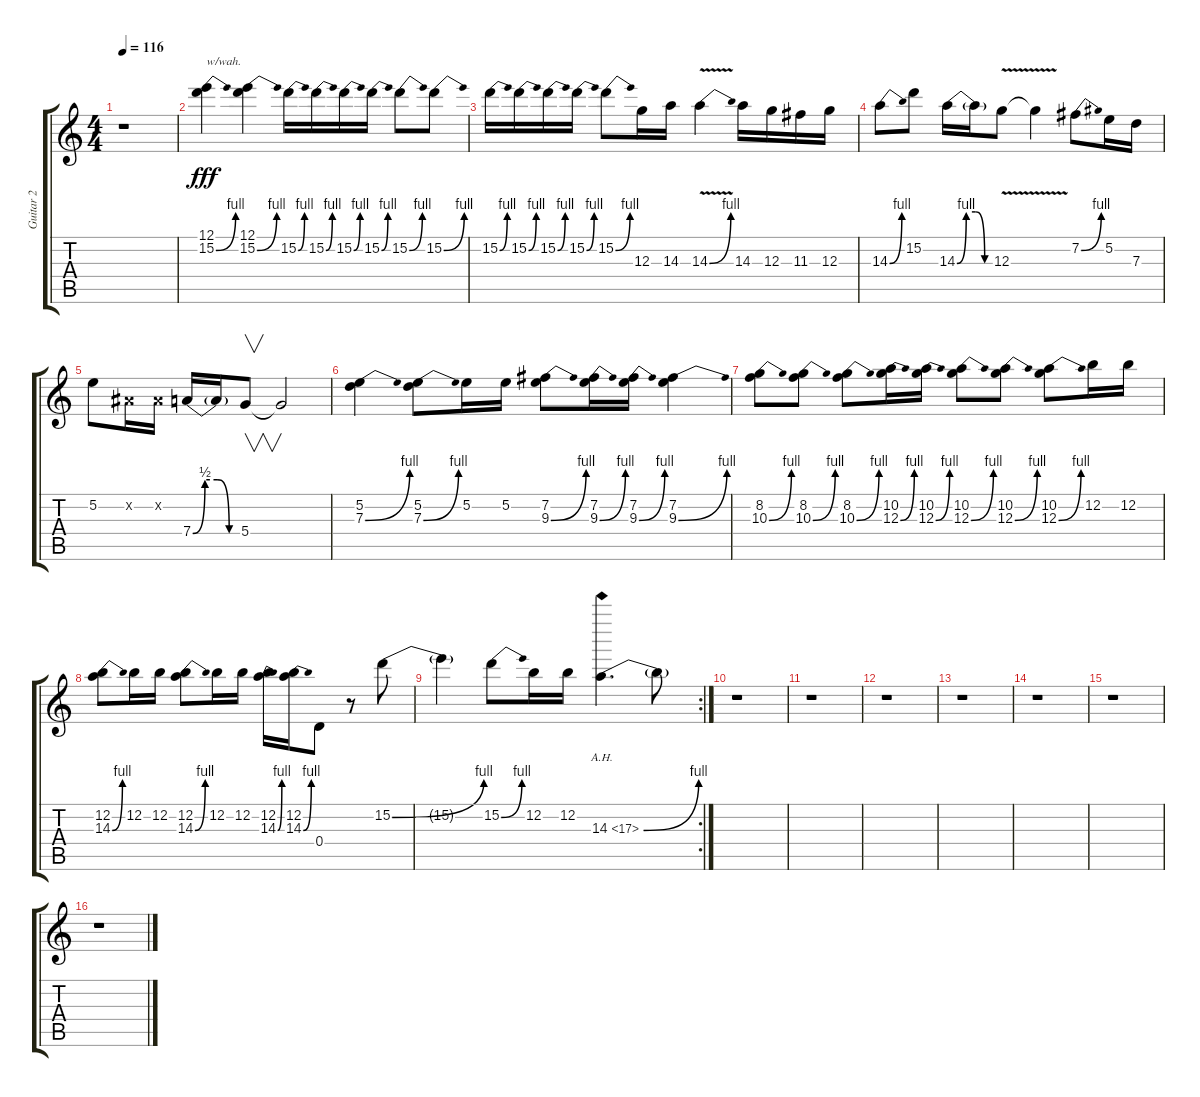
\track ("Guitar 2" "Guitar 2") {instrument distortionguitar}
\staff {score tabs}
\tuning (E4 B3 G3 D3 A2 E2) {hide}
\ts (4 4)
\tempo 116
\clef g2
\ks c
r.1{dy fff} |
(12.1 15.2{be (bend 0 0 60 4)}).4{txt "w/wah."} (12.1 15.2{be (bend 0 0 60 4)}).4 15.2{be (bend 0 0 60 4)}.16 15.2{be (bend 0 0 60 4)}.16 15.2{be (bend 0 0 60 4)}.16 15.2{be (bend 0 0 60 4)}.16 15.2{be (bend 0 0 60 4)}.8 15.2{be (bend 0 0 60 4)}.8 |
15.2{be (bend 0 0 60 4)}.16 15.2{be (bend 0 0 60 4)}.16 15.2{be (bend 0 0 60 4)}.16 15.2{be (bend 0 0 60 4)}.16 15.2{be (bend 0 0 60 4)}.8 12.3.16 14.3.16 14.3{be (bend 0 0 60 4) v}.4 14.3.16 12.3.16 11.3.16 12.3.16 |
14.3{be (bend 0 0 60 4)}.8 15.2.8 14.3{be (custom 0 0 15 4 30 4 45 0 60 0)}.16 14.3{t}.16 12.3{v}.8 12.3{t}.4 7.2{be (bend 0 0 60 4)}.8 5.2.16 7.3.16 |
5.2.8 -1.2{x}.16 -1.2{x}.16 7.4{be (custom 0 0 15 2 30 2 45 0 60 0)}.16 7.4{t}.16 5.4.8{v} 5.4{t}.2 |
(5.2 7.3{be (bend 0 0 60 4)}).4 (5.2 7.3{be (bend 0 0 60 4)}).8 5.2.16 5.2.16 (7.2 9.3{be (bend 0 0 60 4)}).8 (7.2 9.3{be (bend 0 0 60 4)}).16 (7.2 9.3{be (bend 0 0 60 4)}).16 (7.2 9.3{be (bend 0 0 60 4)}).4 |
(8.2 10.3{be (bend 0 0 60 4)}).8 (8.2 10.3{be (bend 0 0 60 4)}).8 (8.2 10.3{be (bend 0 0 60 4)}).8 (10.2 12.3{be (bend 0 0 60 4)}).16 (10.2 12.3{be (bend 0 0 60 4)}).16 (10.2 12.3{be (bend 0 0 60 4)}).8 (10.2 12.3{be (bend 0 0 60 4)}).8 (10.2 12.3{be (bend 0 0 60 4)}).8 12.2.16 12.2.16 |
(12.2 14.3{be (bend 0 0 60 4)}).8 12.2.16 12.2.16 (12.2 14.3{be (bend 0 0 60 4)}).8 12.2.16 12.2.16 (12.2 14.3{be (bend 0 0 60 4)}).16 (12.2 14.3{be (bend 0 0 60 4)}).16 0.4.8 r.8 15.2{be (bend 0 0 60 4)}.8 |
\rc 2
15.2{t}.4 15.2{be (bend 0 0 60 4)}.8 12.2.16 12.2.16 14.3{be (bend 0 0 60 4) ah 3}.4{d} 14.3{t}.8 |
r.1 |
r.1 |
r.1 |
r.1 |
r.1 |
r.1 |
r.1
